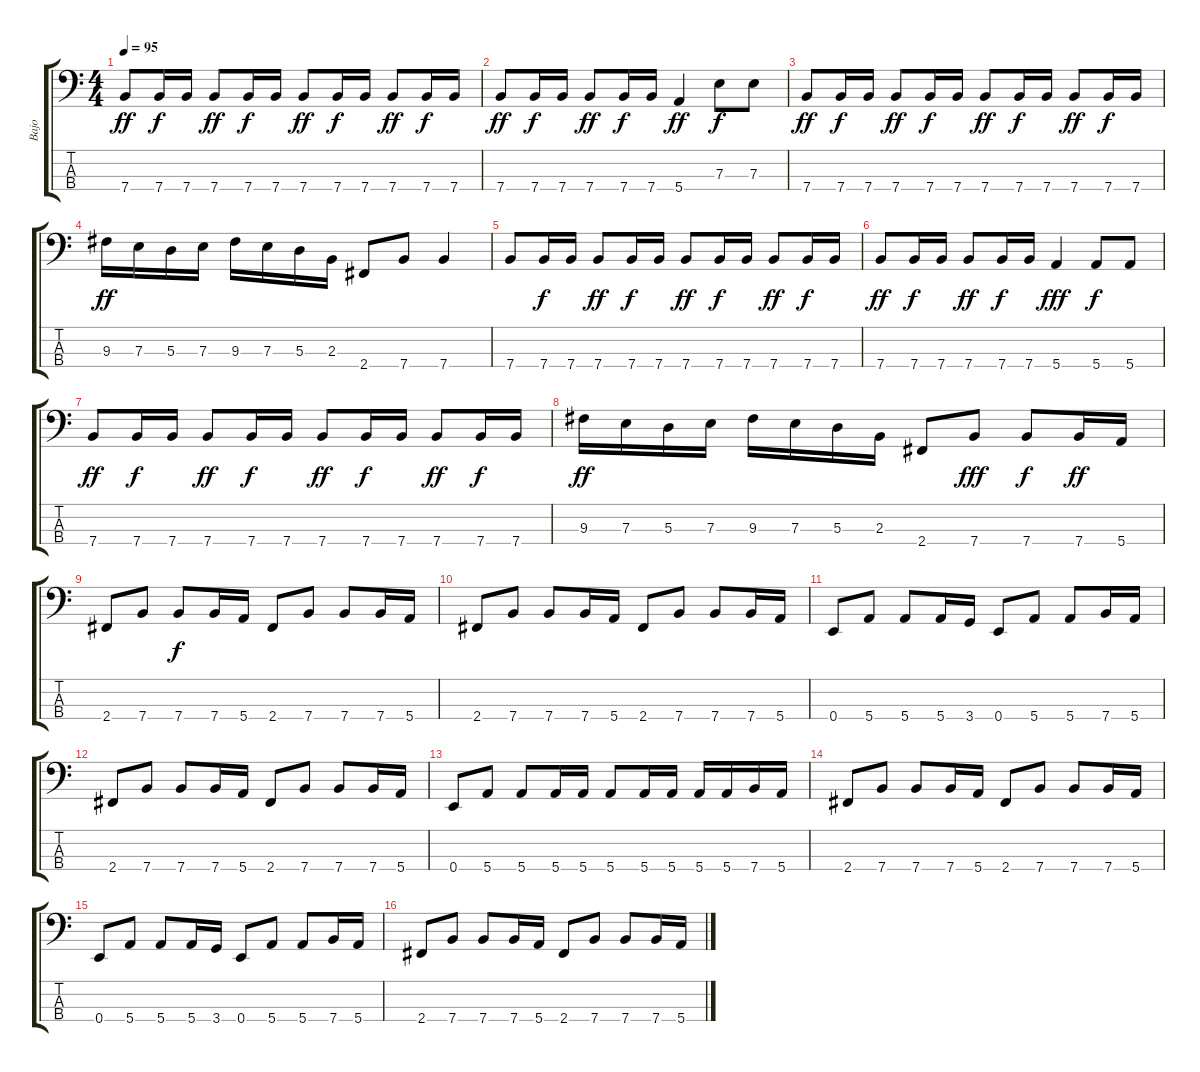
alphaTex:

\track ("Bajo" "Bajo") {instrument electricbassfinger}
\staff {score tabs}
\tuning (G2 D2 A1 E1) {hide}
\ts (4 4)
\tempo 95
\clef f4
\ks c
7.4.8{dy ff instrument electricbassfinger} 7.4.16{dy f} 7.4.16 7.4.8{dy ff} 7.4.16{dy f} 7.4.16 7.4.8{dy ff} 7.4.16{dy f} 7.4.16 7.4.8{dy ff} 7.4.16{dy f} 7.4.16 |
7.4.8{dy ff} 7.4.16{dy f} 7.4.16 7.4.8{dy ff} 7.4.16{dy f} 7.4.16 5.4.4{dy ff} 7.3.8{dy f} 7.3.8 |
7.4.8{dy ff} 7.4.16{dy f} 7.4.16 7.4.8{dy ff} 7.4.16{dy f} 7.4.16 7.4.8{dy ff} 7.4.16{dy f} 7.4.16 7.4.8{dy ff} 7.4.16{dy f} 7.4.16 |
9.3.16{dy ff} 7.3.16 5.3.16 7.3.16 9.3.16 7.3.16 5.3.16 2.3.16 2.4.8 7.4.8 7.4.4 |
7.4.8 7.4.16{dy f} 7.4.16 7.4.8{dy ff} 7.4.16{dy f} 7.4.16 7.4.8{dy ff} 7.4.16{dy f} 7.4.16 7.4.8{dy ff} 7.4.16{dy f} 7.4.16 |
7.4.8{dy ff} 7.4.16{dy f} 7.4.16 7.4.8{dy ff} 7.4.16{dy f} 7.4.16 5.4.4{dy fff} 5.4.8{dy f} 5.4.8 |
7.4.8{dy ff} 7.4.16{dy f} 7.4.16 7.4.8{dy ff} 7.4.16{dy f} 7.4.16 7.4.8{dy ff} 7.4.16{dy f} 7.4.16 7.4.8{dy ff} 7.4.16{dy f} 7.4.16 |
9.3.16{dy ff} 7.3.16 5.3.16 7.3.16 9.3.16 7.3.16 5.3.16 2.3.16 2.4.8 7.4.8{dy fff} 7.4.8{dy f} 7.4.16{dy ff} 5.4.16 |
2.4.8 7.4.8 7.4.8{dy f} 7.4.16 5.4.16 2.4.8 7.4.8 7.4.8 7.4.16 5.4.16 |
2.4.8 7.4.8 7.4.8 7.4.16 5.4.16 2.4.8 7.4.8 7.4.8 7.4.16 5.4.16 |
0.4.8 5.4.8 5.4.8 5.4.16 3.4.16 0.4.8 5.4.8 5.4.8 7.4.16 5.4.16 |
2.4.8 7.4.8 7.4.8 7.4.16 5.4.16 2.4.8 7.4.8 7.4.8 7.4.16 5.4.16 |
0.4.8 5.4.8 5.4.8 5.4.16 5.4.16 5.4.8 5.4.16 5.4.16 5.4.16 5.4.16 7.4.16 5.4.16 |
2.4.8 7.4.8 7.4.8 7.4.16 5.4.16 2.4.8 7.4.8 7.4.8 7.4.16 5.4.16 |
0.4.8 5.4.8 5.4.8 5.4.16 3.4.16 0.4.8 5.4.8 5.4.8 7.4.16 5.4.16 |
2.4.8 7.4.8 7.4.8 7.4.16 5.4.16 2.4.8 7.4.8 7.4.8 7.4.16 5.4.16
